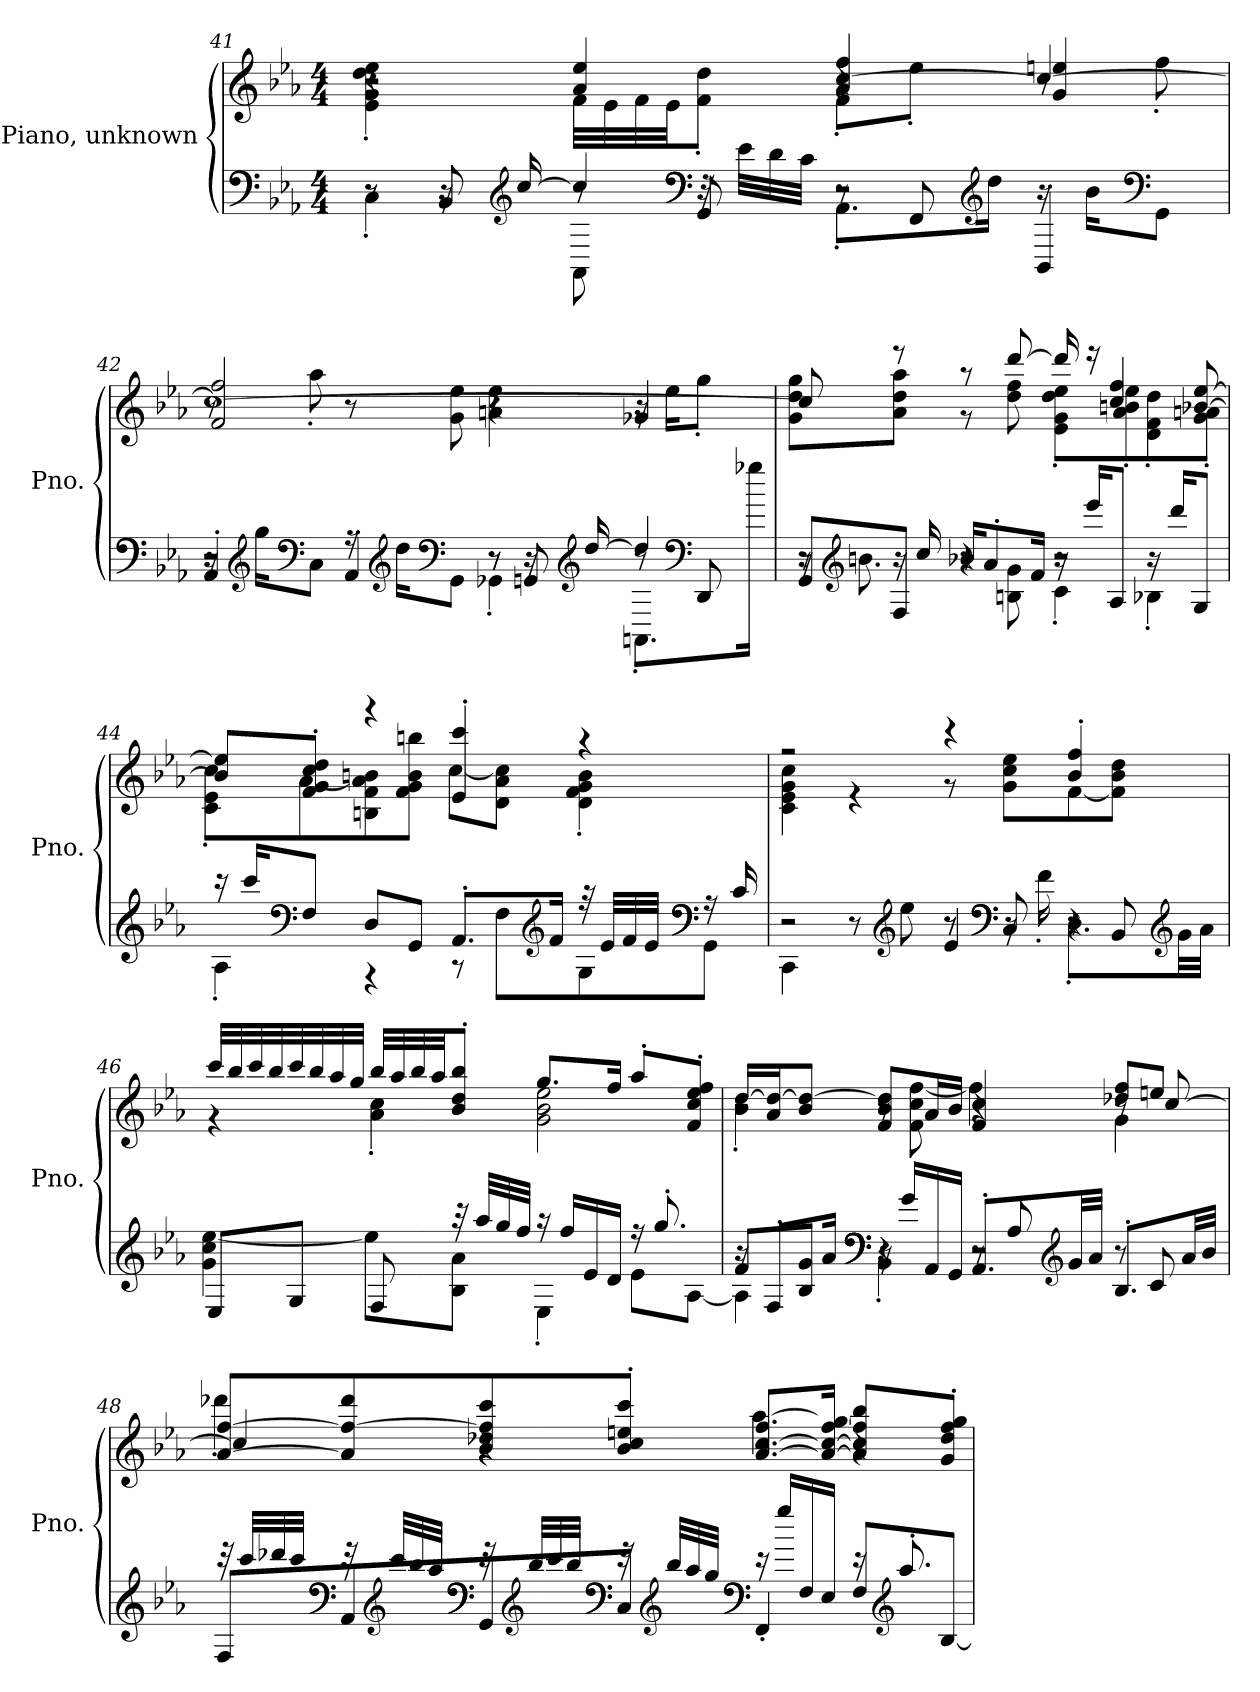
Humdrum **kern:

**kern	**kern
*part1	*part1
*staff2	*staff1
*I"Piano, unknown	*
*I'Pno.	*
!!LO:LB:g=z
*clefF4	*clefG2
*k[b-e-a-]	*k[b-e-a-]
*M4/4	*M4/4
=41	=41
*^	*^
*	*^	*	*^
8r	4C'\	8r	4r	4e-\' 4g\' 4dd\' 4ee-\'	2r
16r	.	8BB-/	.	.	.
*clefG2	*	*	*	*	*
[16cc/	.	.	.	.	.
4cc/]	8AA-\	8r	4a-/ 4ee-/	32f\LLL	.
.	.	.	.	32e-\	.
.	.	.	.	32f\	.
.	.	.	.	32e-\JJ	.
*clefF4	*	*	*	*	*
.	32r	8GG/	.	8f\' 8dd\'J	.
.	32e-\LLL	.	.	.	.
.	32d\	.	.	.	.
.	32c\JJJ	.	.	.	.
2r	8.AA-'\L	8r	4a-/ [4cc/ 4ff/	8f'\L	4r
.	.	8FF/	.	8ee-'\J	.
*clefG2	*	*	*	*	*
.	16dd\Jk	.	.	.	.
.	16r	4BB-'/	4cc/_	8r	4g/ 4een/
.	16b-\KL	.	.	.	.
*clefF4	*	*	*	*	*
.	8GG\J	.	.	8ff'\	.
!!LO:PB:g=z	!!	!!
=42	=42	=42	=42	=42	=42
2r	16r	4AA-'/	1cc_	8r	2f/ 2ff/
*clefG2	*	*	*	*	*
.	16gg\KL	.	.	.	.
*clefF4	*	*	*	*	*
.	8C\J	.	.	8aa-'\	.
.	16r	4AA-'/	.	8r	.
*clefG2	*	*	*	*	*
.	16dd\KL	.	.	.	.
*clefF4	*	*	*	*	*
.	8GG\J	.	.	8g\ 8ee-\	.
8r	4GG-X'\	8r	.	4an\ 4ee-\	4r
16r	.	8GGn/	.	.	.
*clefG2	*	*	*	*	*
[16dd/	.	.	.	.	.
4dd/]	8.AAn'\L	8r	.	16r	4g-X/
.	.	.	.	16ee-\KL	.
*clefF4	*	*	*	*	*
.	.	8DD/	.	8gg'\J	.
.	16gg-X\Jk	.	.	.	.
*	*	*	*	*v	*v
!!LO:LB:g=z
=43	=43	=43	=43	=43
8r	16r	8GG/L	8cc/]	8g\ 8dd\ 8gg\L
*clefG2	*	*	*	*
.	8.bn\	.	.	.
16r	.	8F/J	8r	8a-\ 8dd\ 8aa-\J
16cc/	.	.	.	.
16b-X/KL	8r	4r	8r	8r
8a-'/	.	.	.	.
.	8Bn\ 8g\	.	[8ddd/	8dd\ 8ff\
16f/Jk	.	.	.	.
16r	4c'\	2r	16ddd/]	8e-\' 8g\' 8dd\' 8ee-\'L
16eee-/KL	.	.	16r	.
8A-/J	.	.	4cc/ 4ff/	8a-\' 8bn\' 8ee-\'
16r	4B-X'\	.	.	8d\' 8f\' 8dd\'
16ddd/KL	.	.	.	.
8G/J	.	.	[8b-X/ [8ee-/	8g\' 8an\'J
*	*v	*v	*	*
!!LO:LB:g=z	!!
=44	=44	=44	=44
16r	4A-'\	8b-/] 8ee-/]L	8c\' 8e-\' 8cc\'L
16ccc/KL	.	.	.
*clefF4	*	*	*
8F/J	.	8f/' 8g/' 8cc/' 8dd/'J	[8a-\
8D/L	4r	4r	8Bn\ 8f\ 8a-\] 8bn\
8GG/J	.	.	8f\ 8g\ 8b\ 8bbn\J
8.AA-'/L	8r	4e-/' 4ccc/'	[8cc\L
.	8F\L	.	8d\ 8a-\ 8cc\]J
*clefG2	*	*	*
16f/Jk	.	.	.
32r	8G\	4r	4d\' 4f\' 4g\' 4b\'
32e-/LLL	.	.	.
32f/	.	.	.
32e-/JJJ	.	.	.
*clefF4	*	*	*
16r	8GG\J	.	.
16c/	.	.	.
=45	=45	=45	=45
*	*^	*	*
2r	4CC\	2r	2r	4c\ 4e-\ 4g\ 4cc\
.	8r	.	.	4r
*clefG2	*	*	*	*
.	8ee-\	.	.	.
4e-/	8r	8r	4r	8r
*clefF4	*	*	*	*
.	16r	8C/	.	8g\ 8cc\ 8ee-\L
.	16f'\	.	.	.
4r	8.D'\L	8r	4b-/' 4ff/'	[8f\
.	.	8BB-/	.	8f\] 8b-\ 8dd\J
*clefG2	*	*	*	*
.	32g\LL	.	.	.
.	32a-\JJJ	.	.	.
*	*v	*v	*	*
!!LO:LB:g=z	!!
=46	=46	=46	=46
8E-/L	4g\ 4cc\ [4ee-\	32ccc/LLL	4r
.	.	32bb-/	.
.	.	32ccc/	.
.	.	32bb-/	.
8G/J	.	32ccc/	.
.	.	32bb-/	.
.	.	32aa-/	.
.	.	32gg/JJJ	.
8F/	8ee-\L]	32bb-/LLL	4a-\' 4cc\'
.	.	32aa-/	.
.	.	32bb-/	.
.	.	32aa-/JJ	.
32r	8B-\ 8a-\J	8b-/' 8dd/' 8bb-/'J	.
32aa-/LLL	.	.	.
32gg/	.	.	.
32ff/JJJ	.	.	.
16r	4E-'\	8.gg/L	2g\ 2b-\ 2ee-\
16ff/LL	.	.	.
16e-/	.	.	.
16d/JJ	.	16ff/Jk	.
16r	8e-\L	8aa-'/L	.
8.gg'/	.	.	.
.	[8A-\J	8f/' 8cc/' 8ee-/' 8ff/'J	.
!!LO:LB:g=z
=47	=47	=47	=47
*	*^	*	*^
16r	4A-\]	8f/L	[16dd/LL	4b-'\	2r
8F'/L	.	.	16a-/ 16dd/_J	.	.
.	.	8B-/ 8g/J	8b-/ 8dd/_J	.	.
16a-/Jk	.	.	.	.	.
*clefF4	*	*	*	*	*
16r	4BB-'\	4r	8f/ 8b-/ 8dd/]L	8r	.
16g/LL	.	.	.	.	.
16AA-/	.	.	16a-/L	8f\ 8cc\ [8ff\	.
16GG/JJ	.	.	16b-/JJ	.	.
8.AA-'/L	2r	8r	4f/ 4cc/	4ff\]	4r
.	.	8A-/	.	.	.
*clefG2	*	*	*	*	*
32g/LL	.	.	.	.	.
32a-/JJJ	.	.	.	.	.
8.B-'/L	.	8r	8dd-X/ 8ff/L	4g\	8r
.	.	8c/	8een/J	.	[8cc/
32a-/LL	.	.	.	.	.
32b-/JJJ	.	.	.	.	.
*	*v	*v	*	*	*
!!LO:LB:g=z	!!	!!
=48	=48	=48	=48	=48
32r	8F/L	[8a-/ [8ff/L	4ddd-X'\	4cc/]
32ccc/LLL	.	.	.	.
32ddd-X/	.	.	.	.
32ccc/JJJ	.	.	.	.
*clefF4	*	*	*	*
32r	8AA-/	8a-/] 8ff/_ 8ddd-/	.	.
*clefG2	*	*	*	*
32ccc/LLL	.	.	.	.
32bb-/	.	.	.	.
32aa-/JJJ	.	.	.	.
*clefF4	*	*	*	*
32r	8GG/	8b-/ 8dd-X/ 8ff/] 8ccc/	4r	4r
*clefG2	*	*	*	*
32bb-/LLL	.	.	.	.
32ccc/	.	.	.	.
32bb-/JJJ	.	.	.	.
*clefF4	*	*	*	*
32r	8C/J	8b-/' 8cc/' 8een/' 8ccc/'J	.	.
*clefG2	*	*	*	*
32bb-/LLL	.	.	.	.
32aa-/	.	.	.	.
32gg/JJJ	.	.	.	.
*clefF4	*	*	*	*
16r	4FF'/	[8.a-/ [8.cc/ [8.ff/L	4aa-\	2r
16gg/LL	.	.	.	.
16F/	.	.	.	.
16E-/JJ	.	16a-/_ 16cc/_ 16ff/_ 16gg/Jk	.	.
16r	8F/L	8a-/] 8cc/] 8ff/] 8bb-/L	4r	.
*clefG2	*	*	*	*
8.aa-'/	.	.	.	.
.	[8B-/J	8g/' 8dd-/' 8ff/' 8gg/'J	.	.
*v	*v	*	*	*
*	*v	*v	*v
=	=
*-	*-
